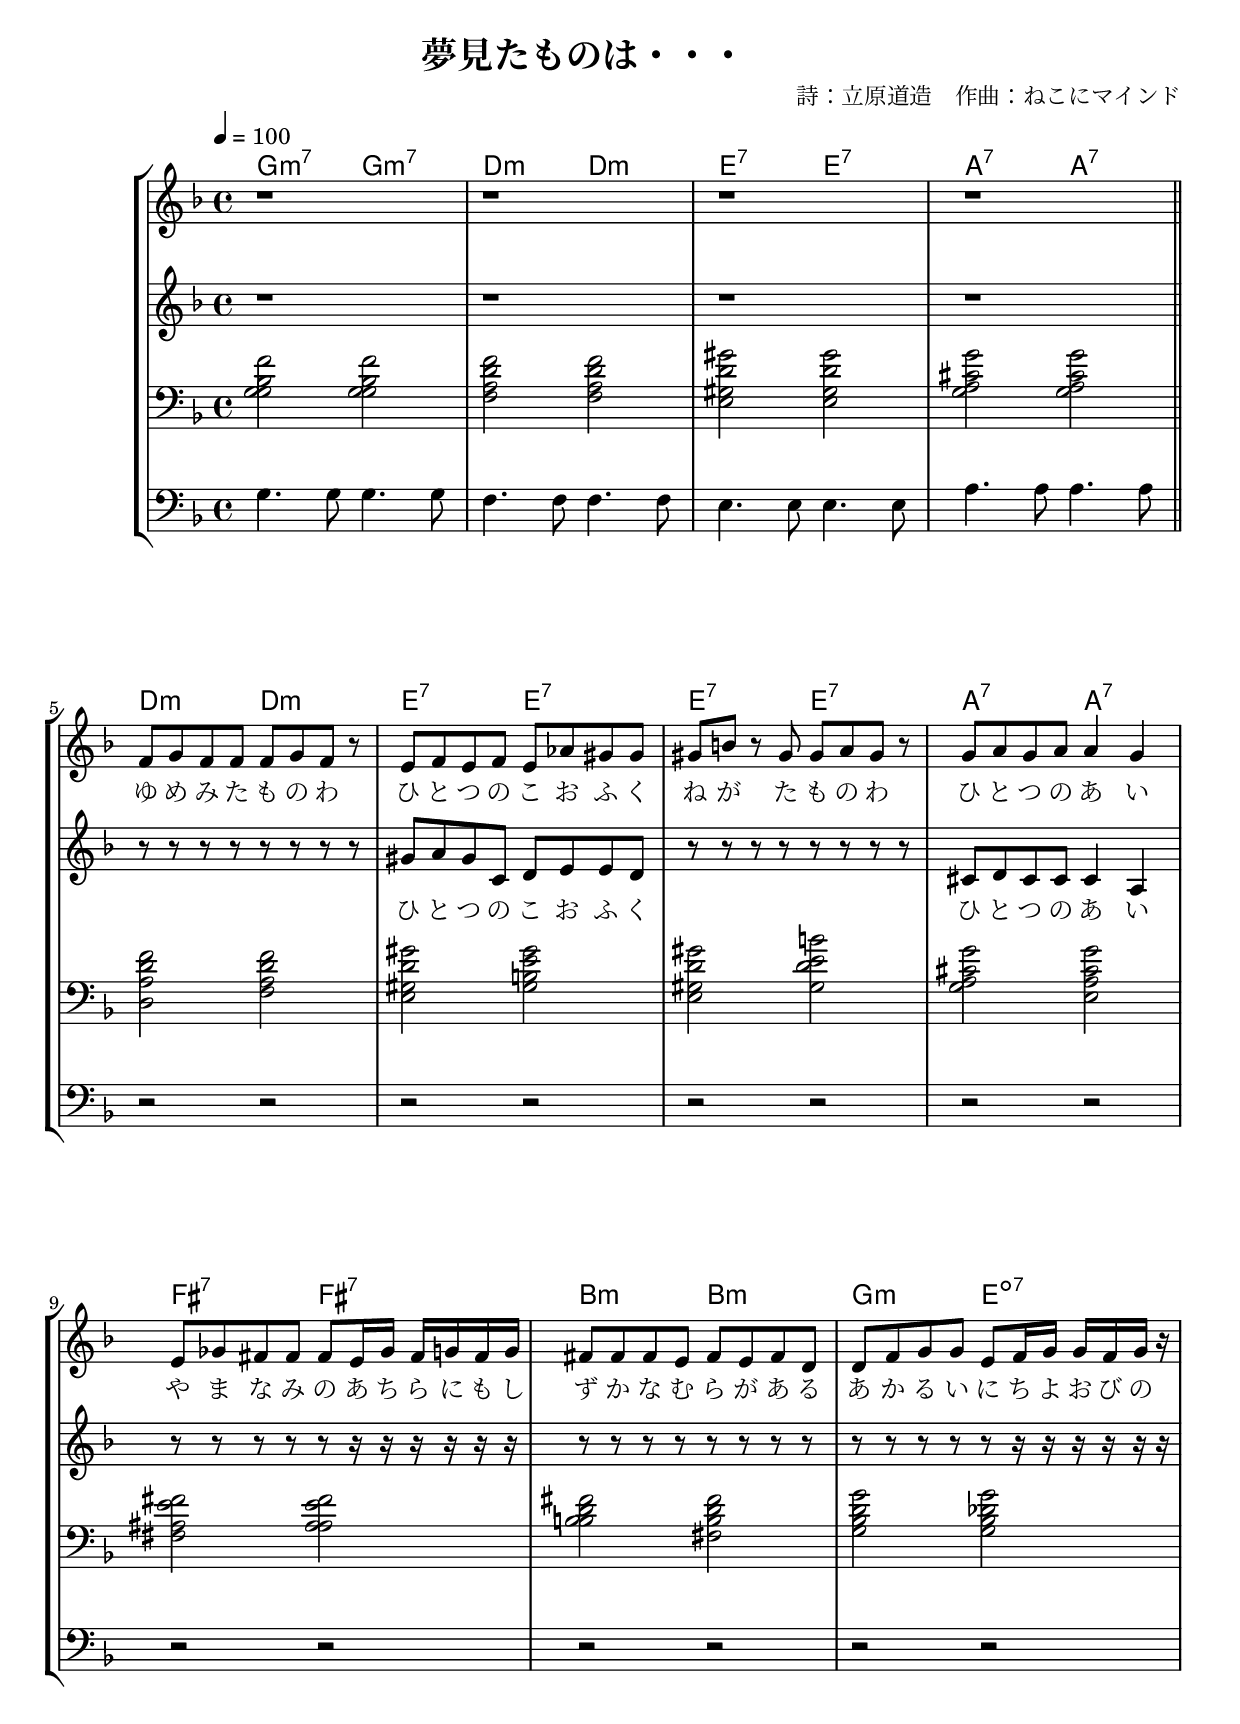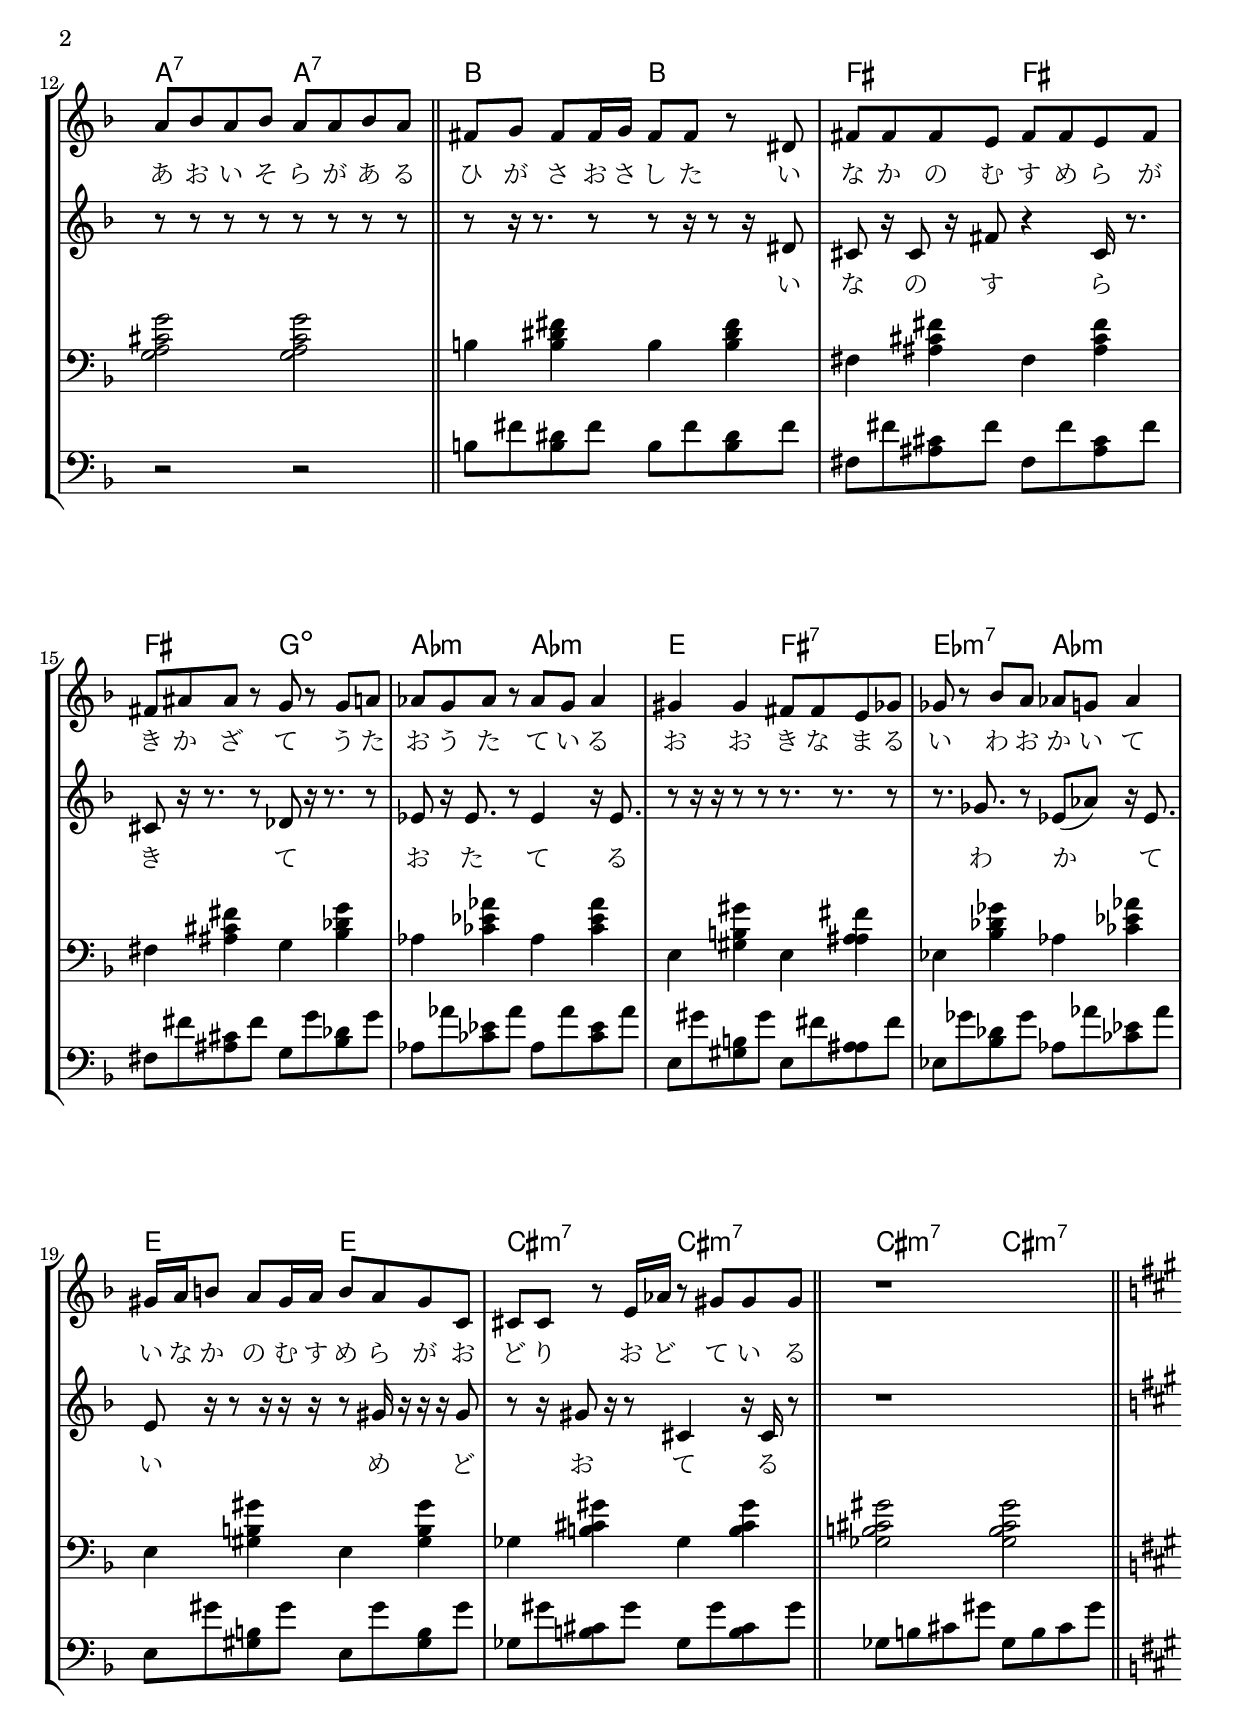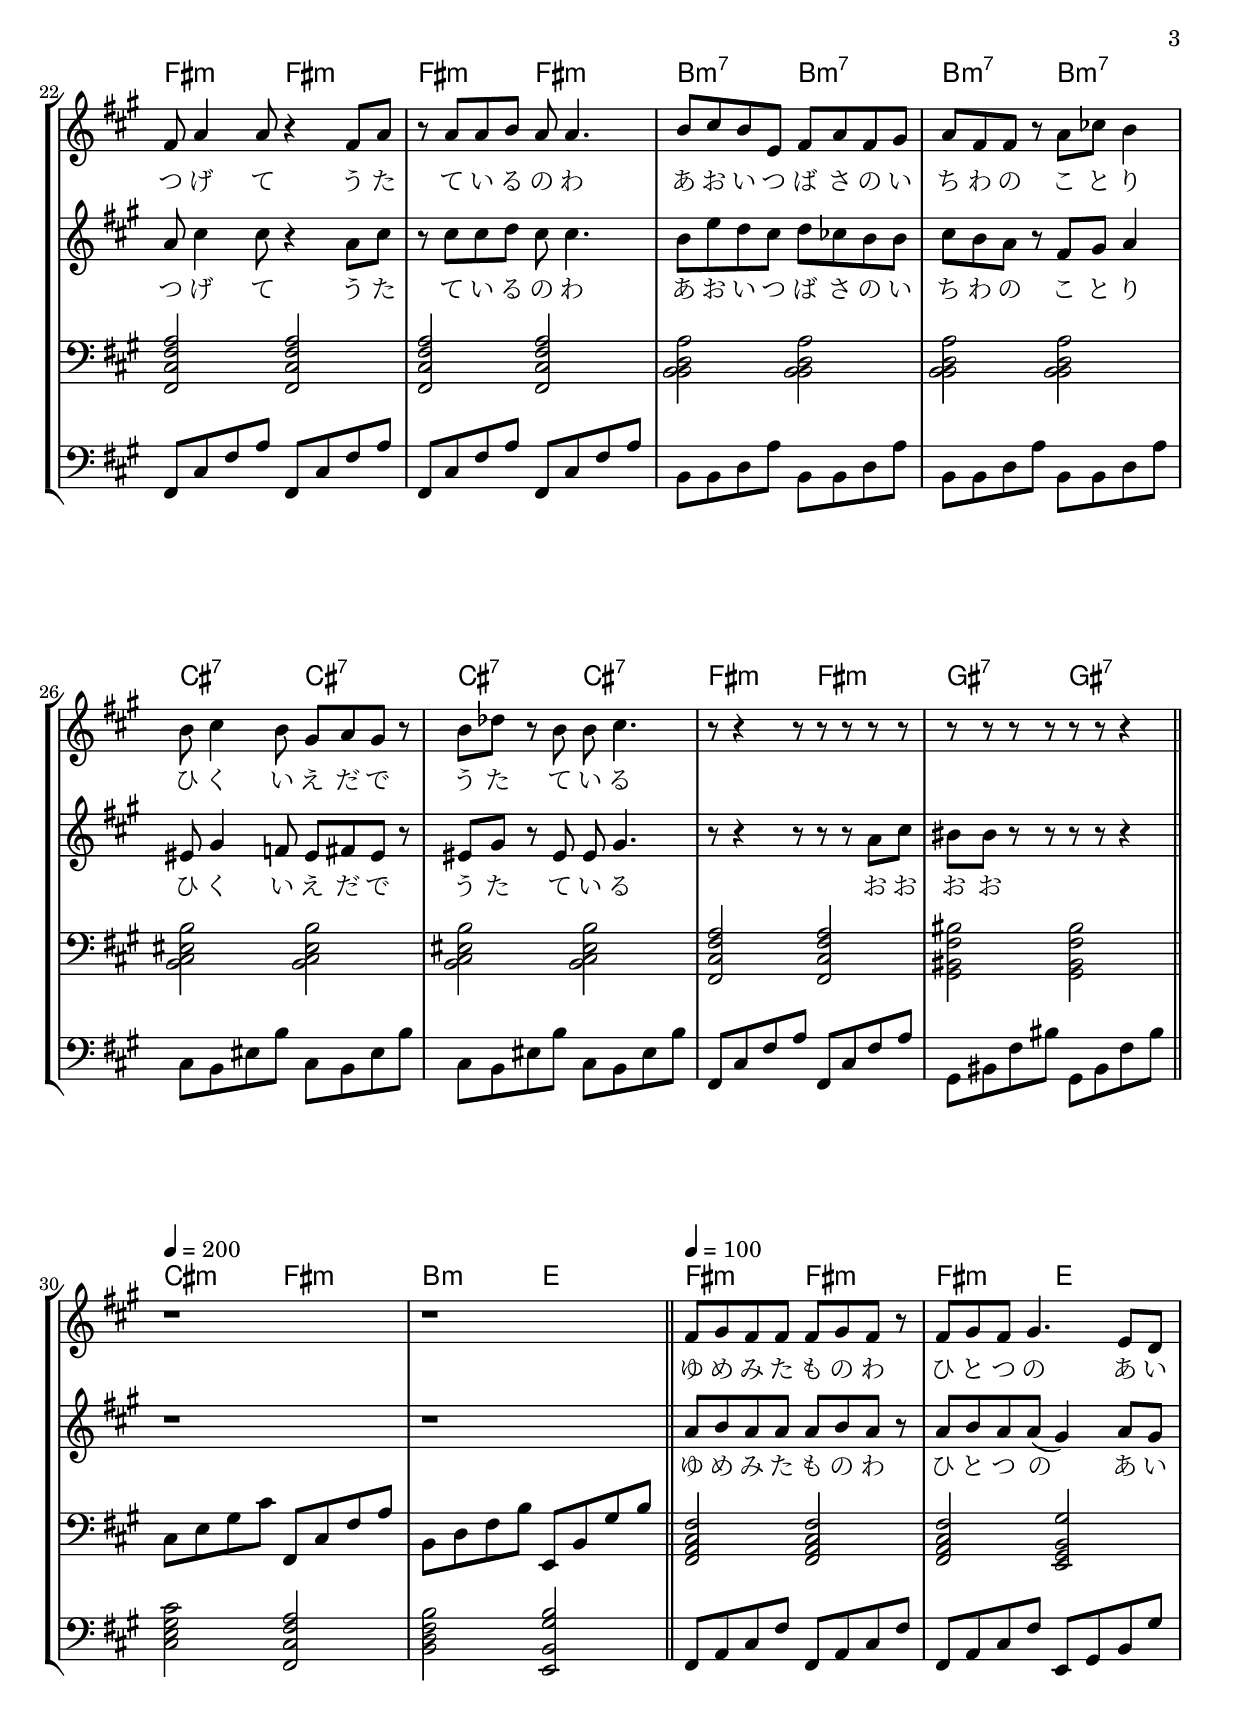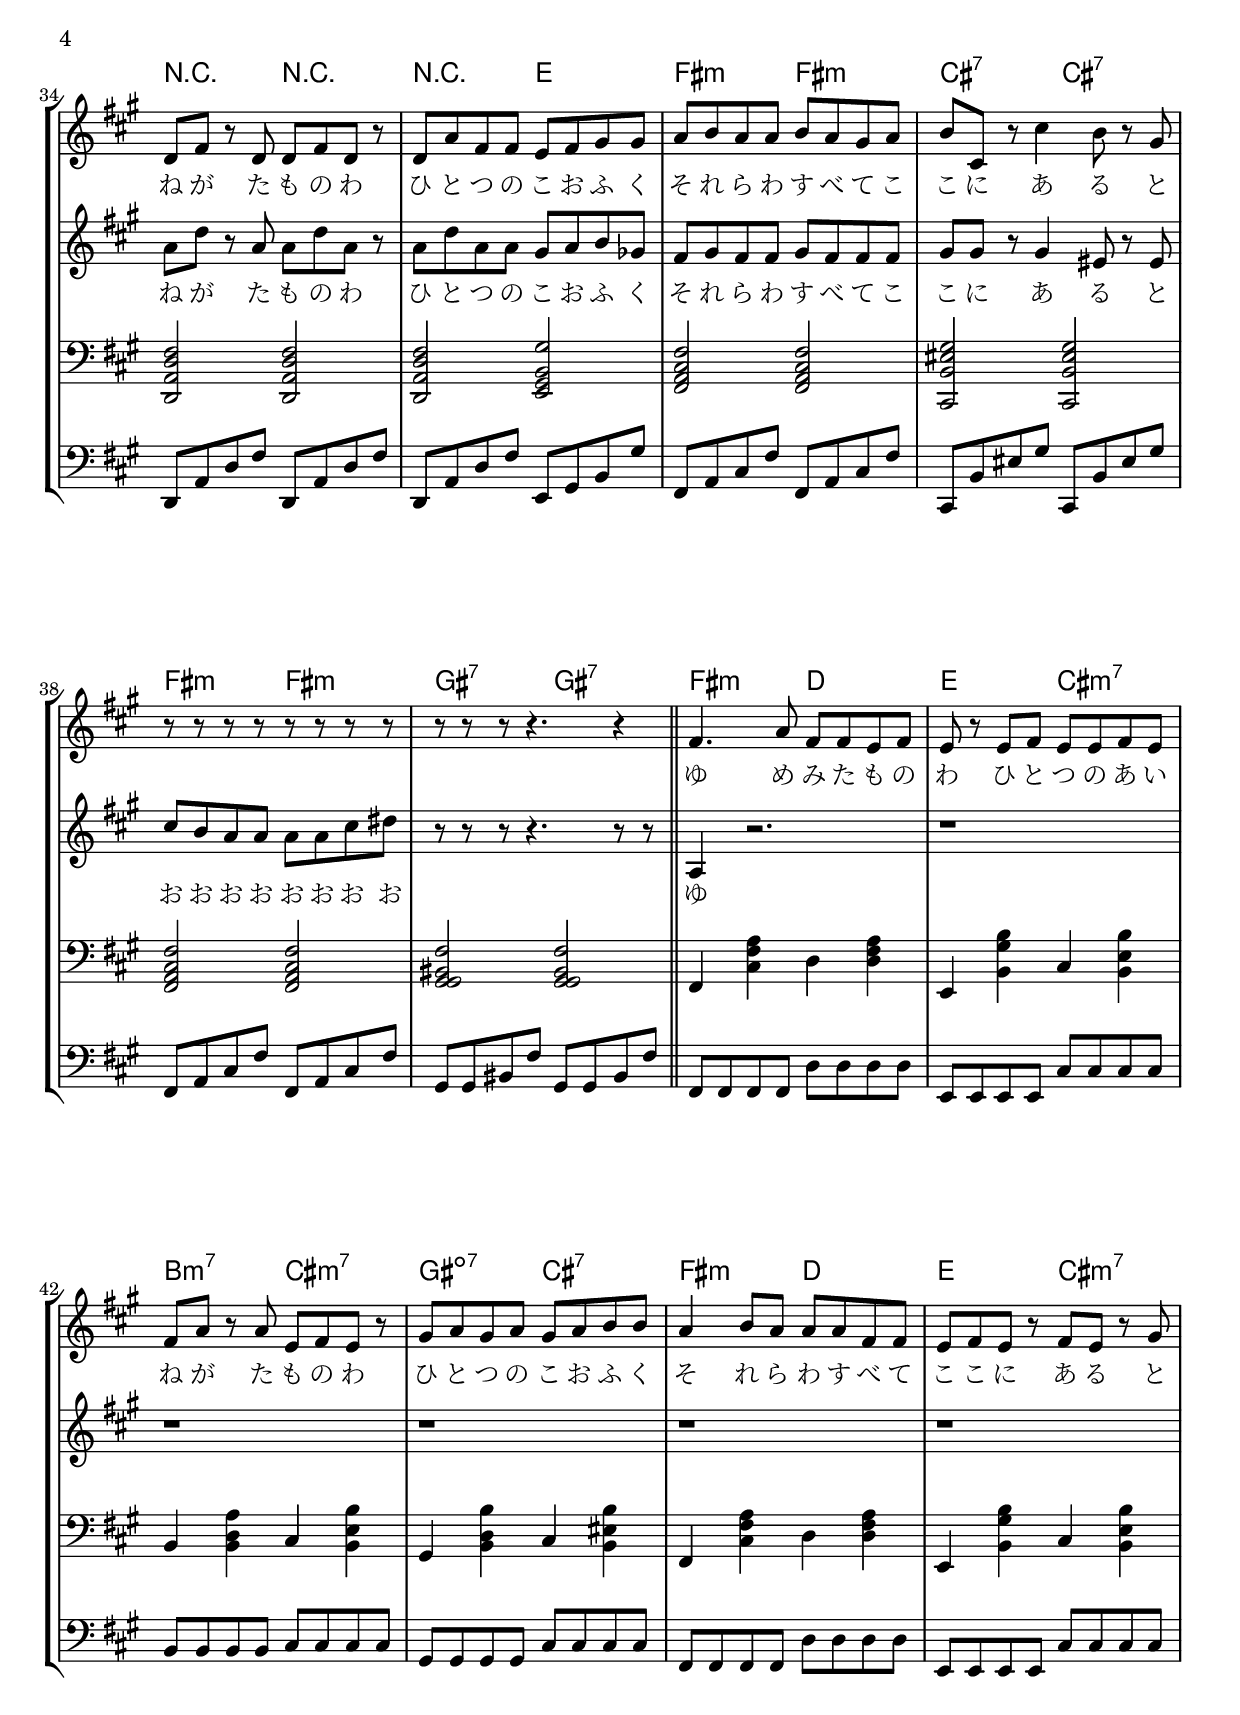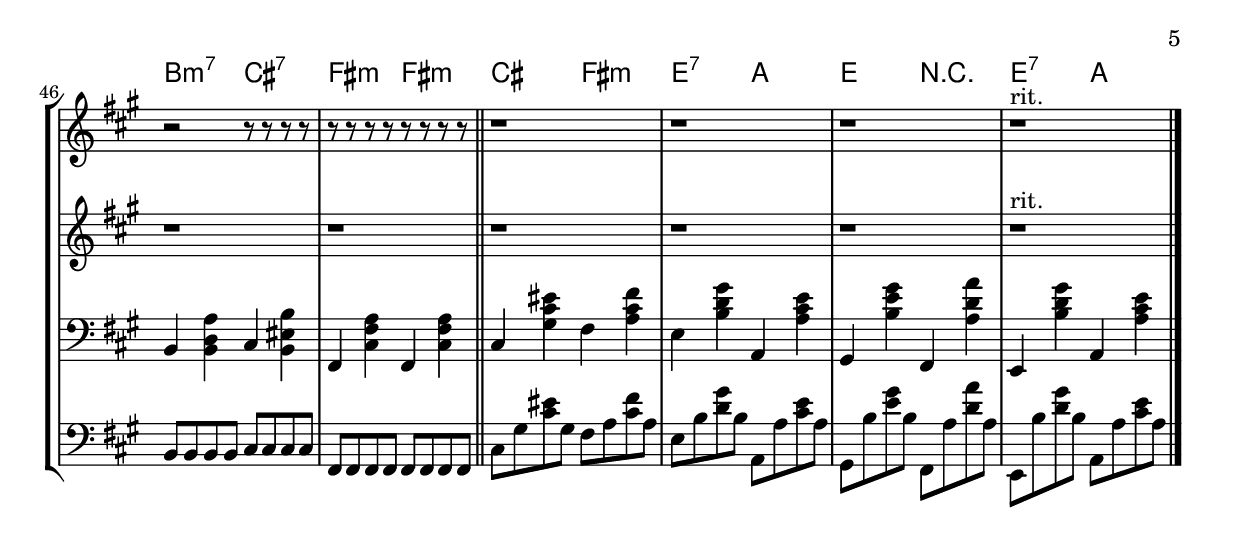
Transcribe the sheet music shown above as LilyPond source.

\version "2.12.1"

\header {
	title = \markup {夢見たものは・・・　　}
	composer = \markup \center-column {詩：立原道造　作曲：ねこにマインド}
}

harmony = \chordmode {
	g2:min7 g:min7 d:m d:m e:7 e:7 a:7 a:7 

	d:m d:m e:7 e:7 e:7 e:7 a:7 a:7 fis:7 fis:7 b:m b:m g:m e:dim7 a:7 a:7 

	b b fis fis fis g:dim as:m as:m e fis:7 es:min7 as:m e e cis:min7 cis:min7 

	cis:min7 cis:min7 

	fis:m fis:m fis:m fis:m b:min7 b:min7 b:min7 b:min7 cis:7 cis:7 cis:7 cis:7 fis:m fis:m gis:7 gis:7 

	cis:m fis:m b:m e 

	fis:m fis:m fis:m e r r r e fis:m fis:m cis:7 cis:7 fis:m fis:m gis:7 gis:7 

	fis:m d e cis:min7 b:min7 cis:min7 gis:dim7 cis:7 fis:m d e cis:min7 b:min7 cis:7 fis:m fis:m 

	cis fis:m e:7 a e r e:7 a 
}

melody = {
	\key f \major
	\tempo 4 = 100
	r1 | r1 | r1 | r1   
	\set Staff.midiInstrument = #"mmi0.42"
	\set Staff.midiMinimumVolume = #0.7
	\set Staff.midiMaximumVolume = #0.9
	f'8  g'8  f'8  f'8  f'8  g'8  f'8  r8 
	e'8  f'8  e'8  f'8  e'8  as'8  gis'8  gis'8 
	gis'8  b'8  r8  gis'8  gis'8  a'8  gis'8  r8 
	g'8  a'8  g'8  a'8  a'4  g'4 
	e'8  ges'8  fis'8  fis'8  fis'8  e'16  ges'16  fis'16  g'16  fis'16  g'16 
	fis'8  fis'8  fis'8  e'8  fis'8  e'8  fis'8  d'8 
	d'8  f'8  g'8  g'8  e'8  f'16  g'16  g'16  f'16  g'16  r16 
	a'8  bes'8  a'8  bes'8  a'8  a'8  bes'8  a'8
	\set Staff.midiInstrument = #"mmi0.42"
	\set Staff.midiMinimumVolume = #0.7
	\set Staff.midiMaximumVolume = #0.9
	fis'8  g'8  fis'8  fis'16  g'16  fis'8  fis'8  r8  dis'8 
	fis'8  fis'8  fis'8  e'8  fis'8  fis'8  e'8  fis'8 
	fis'8  ais'8  ais'8  r8  g'8  r8  g'8  a'8 
	as'8  g'8  as'8  r8  as'8  g'8  as'4 
	gis'4  gis'4  fis'8  fis'8  e'8  ges'8 
	ges'8  r8  bes'8  a'8  as'8  g'8  as'4 
	gis'16  a'16  b'8  a'8  gis'16  a'16  b'8  a'8  gis'8  c'8 
	cis'8  cis'8  r8  e'16  as'16  r8  gis'8  gis'8  gis'8
	r1   
	\set Staff.midiInstrument = #"mmi0.42"
	\set Staff.midiMinimumVolume = #0.7
	\set Staff.midiMaximumVolume = #0.9
		\key a \major
fis'8  a'4  a'8  r4  fis'8  a'8 
	r8  a'8  a'8  b'8  a'8  a'4. 
	b'8  cis''8  b'8  e'8  fis'8  a'8  fis'8  gis'8 
	a'8  fis'8  fis'8  r8  a'8  ces''8  b'4 
	b'8  cis''4  b'8  gis'8  a'8  gis'8  r8 
	b'8  des''8  r8  b'8  b'8  cis''4. 
	r8  r4  r8  r8  r8  r8  r8 
	r8  r8  r8  r8  r8  r8  r4
	\tempo 4 = 200
	r1 | r1   
	\set Staff.midiInstrument = #"mmi0.42"
	\set Staff.midiMinimumVolume = #0.7
	\set Staff.midiMaximumVolume = #0.9
		\tempo 4 = 100
fis'8  gis'8  fis'8  fis'8  fis'8  gis'8  fis'8  r8 
	fis'8  gis'8  fis'8  gis'4.  e'8  d'8 
	d'8  fis'8  r8  d'8  d'8  fis'8  d'8  r8 
	d'8  a'8  fis'8  fis'8  e'8  fis'8  gis'8  gis'8 
	a'8  b'8  a'8  a'8  b'8  a'8  gis'8  a'8 
	b'8  cis'8  r8  cis''4  b'8  r8  gis'8 
	r8  r8  r8  r8  r8  r8  r8  r8 
	r8  r8  r8  r4.  r4
	\set Staff.midiInstrument = #"Acoustic grand"
	\set Staff.midiMinimumVolume = #0.7
	\set Staff.midiMaximumVolume = #0.9
	fis'4.  a'8  fis'8  fis'8  e'8  fis'8 
	e'8  r8  e'8  fis'8  e'8  e'8  fis'8  e'8 
	fis'8  a'8  r8  a'8  e'8  fis'8  e'8  r8 
	gis'8  a'8  gis'8  a'8  gis'8  a'8  b'8  b'8 
	a'4  b'8  a'8  a'8  a'8  fis'8  fis'8 
	e'8  fis'8  e'8  r8  fis'8  e'8  r8  gis'8 
	r2  r8  r8  r8  r8 
	r8  r8  r8  r8  r8  r8  r8  r8
	r1 | r1 | r1 | r1^"rit." \bar "|."
}

words = \lyricmode {
	
	ゆ  め  み  た  も  の  わ  ひ  と  つ  の  こ  お  ふ  く  ね  が  た  も  の  わ  ひ  と  つ  の  あ  い  や  ま  な  み  の  あ  ち  ら  に  も  し  ず  か  な  む  ら  が  あ  る  あ  か  る  い  に  ち  よ  お  び  の  あ  お  い  そ  ら  が  あ  る  
	ひ  が  さ  お  さ  し  た  い  な  か  の  む  す  め  ら  が  き  か  ざ  て  う  た  お  う  た  て  い  る  お  お  き  な  ま  る  い  わ  お  か  い  て  い  な  か  の  む  す  め  ら  が  お  ど  り  お  ど  て  い  る  
	
	つ  げ  て  う  た  て  い  る  の  わ  あ  お  い  つ  ば  さ  の  い  ち  わ  の  こ  と  り  ひ  く  い  え  だ  で  う  た  て  い  る  
	
	ゆ  め  み  た  も  の  わ  ひ  と  つ  の  あ  い  ね  が  た  も  の  わ  ひ  と  つ  の  こ  お  ふ  く  そ  れ  ら  わ  す  べ  て  こ  こ  に  あ  る  と  
	ゆ  め  み  た  も  の  わ  ひ  と  つ  の  あ  い  ね  が  た  も  の  わ  ひ  と  つ  の  こ  お  ふ  く  そ  れ  ら  わ  す  べ  て  こ  こ  に  あ  る  と  
	
}

secondmelody = {
	\key f \major
	\tempo 4 = 100
	r1 | r1 | r1 | r1   
	\set Staff.midiInstrument = #"Pad 5 (bowed)"
	\set Staff.midiMinimumVolume = #0.7
	\set Staff.midiMaximumVolume = #0.9
	r8  r8  r8  r8  r8  r8  r8  r8 
	gis'8  a'8  gis'8  c'8  d'8  e'8  e'8  d'8 
	r8  r8  r8  r8  r8  r8  r8  r8 
	cis'8  d'8  cis'8  cis'8  cis'4  a4 
	r8  r8  r8  r8  r8  r16  r16  r16  r16  r16  r16 
	r8  r8  r8  r8  r8  r8  r8  r8 
	r8  r8  r8  r8  r8  r16  r16  r16  r16  r16  r16 
	r8  r8  r8  r8  r8  r8  r8  r8
	\set Staff.midiInstrument = #"Oboe"
	\set Staff.midiMinimumVolume = #0.7
	\set Staff.midiMaximumVolume = #0.9
	r8  r16  r8.  r8  r8  r16  r8  r16  dis'8 
	cis'8  r16  cis'8  r16  fis'8  r4  cis'16  r8. 
	cis'8  r16  r8.  r8  des'8  r16  r8.  r8 
	es'8  r16  es'8.  r8  es'4  r16  es'8. 
	r8  r16  r16  r8  r8  r8.  r8.  r8 
	r8.  ges'8.  r8  es'8  (as'8)  r16  es'8. 
	e'8  r16  r8  r16  r16  r16  r8  gis'16  r16  r16  r16  gis'8 
	r8  r16  gis'8  r16  r8  cis'4  r16  cis'16  	r8 	r1   
	\set Staff.midiInstrument = #"Pad 7 (halo)"
	\set Staff.midiMinimumVolume = #0.7
	\set Staff.midiMaximumVolume = #0.9
		\key a \major
a'8  cis''4  cis''8  r4  a'8  cis''8 
	r8  cis''8  cis''8  d''8  cis''8  cis''4. 
	b'8  e''8  d''8  cis''8  d''8  ces''8  b'8  b'8 
	cis''8  b'8  a'8  r8  fis'8  gis'8  a'4 
	eis'8  gis'4  f'8  eis'8  fis'8  eis'8  r8 
	eis'8  gis'8  r8  eis'8  eis'8  gis'4. 
	r8  r4  r8  r8  r8  a'8  cis''8 
	bis'8  bis'8  r8  r8  r8  r8  r4
	\tempo 4 = 200
	r1 | r1   
	\set Staff.midiInstrument = #"Synthstrings 1"
	\set Staff.midiMinimumVolume = #0.7
	\set Staff.midiMaximumVolume = #0.9
		\tempo 4 = 100
a'8  b'8  a'8  a'8  a'8  b'8  a'8  r8 
	a'8  b'8  a'8  a'8  (gis'4)  a'8  gis'8 
	a'8  d''8  r8  a'8  a'8  d''8  a'8  r8 
	a'8  d''8  a'8  a'8  gis'8  a'8  b'8  ges'8 
	fis'8  gis'8  fis'8  fis'8  gis'8  fis'8  fis'8  fis'8 
	gis'8  gis'8  r8  gis'4  eis'8  r8  eis'8 
	cis''8  b'8  a'8  a'8  a'8  a'8  cis''8  dis''8 
	r8  r8  r8  r4.  r8  r8
	\set Staff.midiInstrument = #"Synth Bass 2"
	\set Staff.midiMinimumVolume = #0.7
	\set Staff.midiMaximumVolume = #0.9
	a4  	r2. r1 r1 r1 r1 r1 r1 r1 	r1 | r1 | r1 | r1^"rit." \bar "|."
}

secondwords = \lyricmode {
	
	ひ  と  つ  の  こ  お  ふ  く  ひ  と  つ  の  あ  い  
	い  な  の  す  ら  き  て  お  た  て  る  わ  か  て  い  め  ど  お  て  る  
	
	つ  げ  て  う  た  て  い  る  の  わ  あ  お  い  つ  ば  さ  の  い  ち  わ  の  こ  と  り  ひ  く  い  え  だ  で  う  た  て  い  る  お  お  お  お  
	
	ゆ  め  み  た  も  の  わ  ひ  と  つ  の  あ  い  ね  が  た  も  の  わ  ひ  と  つ  の  こ  お  ふ  く  そ  れ  ら  わ  す  べ  て  こ  こ  に  あ  る  と  お  お  お  お  お  お  お  お  
	ゆ  
	
}

tempochange = {
	\tempo 4 = 100
	r1 | r1 | r1 | r1 \bar "||"
	\tempo 4 = 100
	r1 | r1 | r1 | r1 | r1 | r1 | r1 | r1 \bar "||"
	\tempo 4 = 100
	r1 | r1 | r1 | r1 | r1 | r1 | r1 | r1 \bar "||"
	\tempo 4 = 100
	r1 \bar "||"
	\tempo 4 = 100
	r1 | r1 | r1 | r1 | r1 | r1 | r1 | r1 \bar "||"
	\tempo 4 = 200
	r1 | r1 \bar "||"
	\tempo 4 = 100
	r1 | r1 | r1 | r1 | r1 | r1 | r1 | r1 \bar "||"
	\tempo 4 = 100
	r1 | r1 | r1 | r1 | r1 | r1 | r1 | r1 \bar "||"
	\tempo 4 = 100
	r1 | r1 | r1 | \tempo 4 = 75 r2 \tempo 4 = 66 r2 \bar "|."
}

mainacc = {
	\clef bass
	\set Staff.midiInstrument = #"Acoustic grand"
	\set Staff.midiMinimumVolume = #0.3
	\set Staff.midiMaximumVolume = #0.6
	\key f \major
	\tempo 4 = 100
	<g g bes f'>2
	<g g bes f'>2
	<f a d' f'>2
	<f a d' f'>2
	<e gis d' gis'>2
	<e gis d' gis'>2
	<a g cis' g'>2
	<a g cis' g'>2
	\bar "||"

	\set Staff.midiInstrument = #"Electric Grand"
	\set Staff.midiMinimumVolume = #0.3
	\set Staff.midiMaximumVolume = #0.6
	<d a d' f'>2
	<f a d' f'>2
	<e gis d' gis'>2
	<b gis e' gis'>2
	<e gis d' gis'>2
	<gis d' e' b'>2
	<a g cis' g'>2
	<e a cis' g'>2
	<fis ais e' fis'>2
	<ais ais e' fis'>2
	<b b d' fis'>2
	<fis b d' fis'>2
	<g bes d' g'>2
	<g bes des' g'>2
	<a g cis' g'>2
	<a g cis' g'>2
	\bar "||"

	\set Staff.midiInstrument = #"Electric Grand"
	\set Staff.midiMinimumVolume = #0.3
	\set Staff.midiMaximumVolume = #0.6
	b4 <b dis' fis'>4
	b4 <b dis' fis'>4
	fis4 <ais cis' fis'>4
	fis4 <ais cis' fis'>4
	fis4 <ais cis' fis'>4
	g4 <bes des' g'>4
	as4 <ces' es' as'>4
	as4 <ces' es' as'>4
	e4 <gis b gis'>4
	e4 <ais ais fis'>4
	es4 <bes des' ges'>4
	as4 <ces' es' as'>4
	e4 <gis b gis'>4
	e4 <gis b gis'>4
	ges4 <b cis' gis'>4
	ges4 <b cis' gis'>4
	\bar "||"

	\set Staff.midiInstrument = #"Electric Grand"
	\set Staff.midiMinimumVolume = #0.3
	\set Staff.midiMaximumVolume = #0.6
	<ges b cis' gis'>2
	<ges b cis' gis'>2
	\bar "||"

	\set Staff.midiInstrument = #"Electric Grand"
	\set Staff.midiMinimumVolume = #0.3
	\set Staff.midiMaximumVolume = #0.6
	\key a \major
	<fis, cis fis a>2
	<fis, cis fis a>2
	<fis, cis fis a>2
	<fis, cis fis a>2
	<b, b, d a>2
	<b, b, d a>2
	<b, b, d a>2
	<b, b, d a>2
	<cis b, eis b>2
	<cis b, eis b>2
	<cis b, eis b>2
	<cis b, eis b>2
	<fis, cis fis a>2
	<fis, cis fis a>2
	<gis, bis, fis bis>2
	<gis, bis, fis bis>2
	\bar "||"

	\set Staff.midiInstrument = #"FX 2 (soundtrack)"
	\set Staff.midiMinimumVolume = #0.3
	\set Staff.midiMaximumVolume = #0.6
	\tempo 4 = 200
	cis8 e8 gis8 cis'8
	fis,8 cis8 fis8 a8
	b,8 d8 fis8 b8
	e,8 b,8 gis8 b8
	\bar "||"

	\set Staff.midiInstrument = #"Electric Grand"
	\set Staff.midiMinimumVolume = #0.3
	\set Staff.midiMaximumVolume = #0.6
	\tempo 4 = 100
	<fis, a, cis fis>2
	<fis, a, cis fis>2
	<fis, a, cis fis>2
	<e, gis, b, gis>2
	<d, a, d fis>2
	<d, a, d fis>2
	<d, a, d fis>2
	<e, gis, b, gis>2
	<fis, a, cis fis>2
	<fis, a, cis fis>2
	<cis, b, eis gis>2
	<cis, b, eis gis>2
	<fis, a, cis fis>2
	<fis, a, cis fis>2
	<gis, gis, bis, fis>2
	<gis, gis, bis, fis>2
	\bar "||"

	\set Staff.midiInstrument = #"Electric Guitar (clean)"
	\set Staff.midiMinimumVolume = #0.3
	\set Staff.midiMaximumVolume = #0.6
	fis,4 <cis fis a>4
	d4 <d fis a>4
	e,4 <b, gis b>4
	cis4 <b, e b>4
	b,4 <b, d a>4
	cis4 <b, e b>4
	gis,4 <b, d b>4
	cis4 <b, eis b>4
	fis,4 <cis fis a>4
	d4 <d fis a>4
	e,4 <b, gis b>4
	cis4 <b, e b>4
	b,4 <b, d a>4
	cis4 <b, eis b>4
	fis,4 <cis fis a>4
	fis,4 <cis fis a>4
	\bar "||"

	\set Staff.midiInstrument = #"Bright Acoustic"
	\set Staff.midiMinimumVolume = #0.3
	\set Staff.midiMaximumVolume = #0.6
	cis4 <gis cis' eis'>4
	fis4 <a cis' fis'>4
	e4 <b d' gis'>4
	a,4 <a cis' e'>4
	gis,4 <b e' gis'>4
	fis,4 <a d' a'>4
	e,4 <b d' gis'>4
	a,4 <a cis' e'>4
	\bar "|."
}

subacc = {
	\clef bass
	\set Staff.midiInstrument = #"Synth Bass 2"
	\set Staff.midiMinimumVolume = #0.3
	\set Staff.midiMaximumVolume = #0.6
	\key f \major
	\tempo 4 = 100
	g4.g8
	g4.g8
	f4.f8
	f4.f8
	e4.e8
	e4.e8
	a4.a8
	a4.a8
	\bar "||"

	\set Staff.midiInstrument = #"Acoustic grand"
	\set Staff.midiMinimumVolume = #0.3
	\set Staff.midiMaximumVolume = #0.6
	r2
	r2
	r2
	r2
	r2
	r2
	r2
	r2
	r2
	r2
	r2
	r2
	r2
	r2
	r2
	r2
	\bar "||"

	\set Staff.midiInstrument = #"Pad 1 (new age)"
	\set Staff.midiMinimumVolume = #0.3
	\set Staff.midiMaximumVolume = #0.6
	b8 fis' <b dis'> fis'
	b8 fis' <b dis'> fis'
	fis8 fis' <ais cis'> fis'
	fis8 fis' <ais cis'> fis'
	fis8 fis' <ais cis'> fis'
	g8 g' <bes des'> g'
	as8 as' <ces' es'> as'
	as8 as' <ces' es'> as'
	e8 gis' <gis b> gis'
	e8 fis' <ais ais> fis'
	es8 ges' <bes des'> ges'
	as8 as' <ces' es'> as'
	e8 gis' <gis b> gis'
	e8 gis' <gis b> gis'
	ges8 gis' <b cis'> gis'
	ges8 gis' <b cis'> gis'
	\bar "||"

	\set Staff.midiInstrument = #"Music box"
	\set Staff.midiMinimumVolume = #0.3
	\set Staff.midiMaximumVolume = #0.6
	ges8 b8 cis'8 gis'8
	ges8 b8 cis'8 gis'8
	\bar "||"

	\set Staff.midiInstrument = #"Electric Guitar (jazz)"
	\set Staff.midiMinimumVolume = #0.3
	\set Staff.midiMaximumVolume = #0.6
	\key a \major
	fis,8 cis8 fis8 a8
	fis,8 cis8 fis8 a8
	fis,8 cis8 fis8 a8
	fis,8 cis8 fis8 a8
	b,8 b,8 d8 a8
	b,8 b,8 d8 a8
	b,8 b,8 d8 a8
	b,8 b,8 d8 a8
	cis8 b,8 eis8 b8
	cis8 b,8 eis8 b8
	cis8 b,8 eis8 b8
	cis8 b,8 eis8 b8
	fis,8 cis8 fis8 a8
	fis,8 cis8 fis8 a8
	gis,8 bis,8 fis8 bis8
	gis,8 bis,8 fis8 bis8
	\bar "||"

	\set Staff.midiInstrument = #"Electric Guitar (jazz)"
	\set Staff.midiMinimumVolume = #0.3
	\set Staff.midiMaximumVolume = #0.6
	\tempo 4 = 200
	<cis e gis cis'>2
	<fis, cis fis a>2
	<b, d fis b>2
	<e, b, gis b>2
	\bar "||"

	\set Staff.midiInstrument = #"Lead 6 (voice)"
	\set Staff.midiMinimumVolume = #0.3
	\set Staff.midiMaximumVolume = #0.6
	\tempo 4 = 100
	fis,8 a,8 cis8 fis8
	fis,8 a,8 cis8 fis8
	fis,8 a,8 cis8 fis8
	e,8 gis,8 b,8 gis8
	d,8 a,8 d8 fis8
	d,8 a,8 d8 fis8
	d,8 a,8 d8 fis8
	e,8 gis,8 b,8 gis8
	fis,8 a,8 cis8 fis8
	fis,8 a,8 cis8 fis8
	cis,8 b,8 eis8 gis8
	cis,8 b,8 eis8 gis8
	fis,8 a,8 cis8 fis8
	fis,8 a,8 cis8 fis8
	gis,8 gis,8 bis,8 fis8
	gis,8 gis,8 bis,8 fis8
	\bar "||"

	\set Staff.midiInstrument = #"Pad 4 (choir)"
	\set Staff.midiMinimumVolume = #0.3
	\set Staff.midiMaximumVolume = #0.6
	fis,8 fis,8 fis,8 fis,8
	d8 d8 d8 d8
	e,8 e,8 e,8 e,8
	cis8 cis8 cis8 cis8
	b,8 b,8 b,8 b,8
	cis8 cis8 cis8 cis8
	gis,8 gis,8 gis,8 gis,8
	cis8 cis8 cis8 cis8
	fis,8 fis,8 fis,8 fis,8
	d8 d8 d8 d8
	e,8 e,8 e,8 e,8
	cis8 cis8 cis8 cis8
	b,8 b,8 b,8 b,8
	cis8 cis8 cis8 cis8
	fis,8 fis,8 fis,8 fis,8
	fis,8 fis,8 fis,8 fis,8
	\bar "||"

	\set Staff.midiInstrument = #"Pad 4 (choir)"
	\set Staff.midiMinimumVolume = #0.3
	\set Staff.midiMaximumVolume = #0.6
	cis8 gis <cis' eis'> gis
	fis8 a <cis' fis'> a
	e8 b <d' gis'> b
	a,8 a <cis' e'> a
	gis,8 b <e' gis'> b
	fis,8 a <d' a'> a
	e,8 b <d' gis'> b
	a,8 a <cis' e'> a
	\bar "|."
}

percA = {
	\drummode {
	r1 |r1 |r1 |r1 \bar "||"
	hh4 hh8 hh2 r8  |\times 16/32{ hh2 hh8. hh8. hh4. hh2. } |hh4 hh8 hh2 r8  |hh4 hh8 hh4 hh4.  |hh4 hh8 hh2 r8  |\times 16/32{ hh2 hh8. hh8. hh4. hh2. } |hh4 hh8 hh2 r8  |\times 16/32{ hh2 hh8. hh1 r4 r16 } \bar "||"
	r1  |r1  |r1  |r1  |r1  |r1  |r1  |r2 r8 hho4 hho8  \bar "||"
	r1 \bar "||"
	cymr4 cymr4 cymr4 cymr4  |cymr4 cymr8 cymr16 cymr16 cymr4 cymr4  |cymr4 cymr4 cymr4 cymr4  |cymr4 cymr2.  |cymr4 cymr4 cymr4 cymr4  |cymr4 cymr8 cymr16 cymr16 cymr4 cymr4  |cymr4 cymr4 cymr4 cymr4  |cymr4 cymr2.  \bar "||"
	r8 cymr8 cymr8 cymr8 cymr8 cymr8 cymr8 cymr8  |cymr8 cymr8 cymr4 cymr8 cymr4.  \bar "||"
	r8 cymr16 cymr16 cymr8 cymr16 cymr16 cymr8 cymr16 cymr16 cymr8 cymr8  |cymr8 cymr16 cymr16 cymr8 cymr16 cymr16 cymr8 cymr16 cymr16 cymr8 cymr8  |cymr8 cymr16 cymr16 cymr8 cymr16 cymr16 cymr8 cymr16 cymr16 cymr8 cymr16 cymr16  |cymr8 cymr16 cymr16 cymr8 cymr16 cymr16 cymr8 cymr16 cymr16 cymr8 cymr8  |r8 cymr16 cymr16 cymr8 cymr16 cymr16 cymr8 cymr16 cymr16 cymr8 cymr8  |cymr8 cymr16 cymr16 cymr8 cymr16 cymr16 cymr8 cymr16 cymr16 cymr8 cymr8  |cymr8 cymr16 cymr16 cymr8 cymr16 cymr16 cymr8 cymr16 cymr16 cymr8 cymr16 cymr16  |cymr8 cymr16 cymr16 cymr8 cymr16 cymr16 cymr8 cymr16 cymr16 cymr8 cymr8  \bar "||"
	r1  |r1  |r1  |r1  |r1  |r1  |r1  |r2 r8 hho4 hho8  \bar "||"
	r1 |r1 |r1 |r1 \bar "|."
	}
}

percB = {
	\drummode {
	r1 |r1 |r1 |r1 \bar "||"
	r16 hhp8 hhp8 hhp2 r8.  |\times 16/32{ r8 hhp4 hhp4 hhp8 hhp2 r8 hhp2 r8 } |r16 hhp8 hhp8 hhp2 r8.  |r16 hhp8 hhp8 hhp8. hhp2  |r16 hhp8 hhp8 hhp2 r8.  |\times 16/32{ r8 hhp4 hhp4 hhp8 hhp2 r8 hhp2 r8 } |r16 hhp8 hhp8 hhp2 r8.  |\times 16/32{ r8 hhp4 hhp4 hhp8 hhp1 r4 } \bar "||"
	r4. hhp2 hhp8  |r4. hhp2 hhp8  |r4. hhp2 hhp8  |r4. hhp2 hhp8  |r4. hhp2 hhp8  |r4. hhp2 hhp8  |r4. hhp2 hhp8  |hhp4 hhp4 hhp4 hhp4  \bar "||"
	r1 \bar "||"
	r2 sn2  |r2 sn2  |r2 sn2  |r8 sn8 sn2.  |r2 sn2  |r2 sn2  |r2 sn2  |r8 sn8 sn2.  \bar "||"
	r4 sn8 sn4. sn4  |r8 sn8 sn4 sn8 sn8 sn16 sn16 sn16 sn16  \bar "||"
	r4 sn2 sn4  |r4 sn8 sn4. sn4  |r4 sn2 sn4  |r4 sn8 sn4. sn4  |r4 sn2 sn4  |r4 sn8 sn4. sn4  |r4 sn2 sn4  |r4 sn2 sn8 sn16 sn16  \bar "||"
	r4. hhp2 hhp8  |r4. hhp2 hhp8  |r4. hhp2 hhp8  |r4. hhp2 hhp8  |r4. hhp2 hhp8  |r4. hhp2 hhp8  |r4. hhp2 hhp8  |hhp4 hhp4 hhp4 hhp4  \bar "||"
	r1 |r1 |r1 |r1 \bar "|."
	}
}

percC = {
	\drummode {
	r1 |r1 |r1 |r1 \bar "||"
	r1  |\times 16/32{ r1 r2 hho2 } |r1  |\times 16/32{ r1 r2 hho2 } |r1  |\times 16/32{ r1 r2 hho2 } |r1  |\times 16/32{ r1 r2 hho2 } \bar "||"
	hh4 hh4 hh4 hh4  |hh4 hh4 hh4 hh4  |hh4 hh4 hh4 hh4  |hh4 hh4 hh4 hh4  |hh4 hh4 hh4 hh4  |hh4 hh4 hh4 hh4  |hh4 hh4 hh4 hh4  |r4. hh2 r8  \bar "||"
	r1 \bar "||"
	bd2. r8 bd8  |bd2. r8 bd8  |bd2. r8 bd8  |bd4. bd8 bd4. bd8  |bd2. r8 bd8  |bd2. r8 bd8  |bd2. r8 bd8  |bd2 r8 bd4.  \bar "||"
	bd4 bd4 bd4 bd4  |bd4. bd8 bd4 bd8 bd8  \bar "||"
	bd8. bd16 bd8. bd16 bd8. bd16 bd8. bd16  |bd8. bd16 bd8. bd16 bd8. bd16 bd4  |bd8. bd16 bd8. bd16 bd8. bd16 bd8. bd16  |bd8. bd16 bd8. bd16 bd8. bd16 bd4  |bd8. bd16 bd8. bd16 bd8. bd16 bd8. bd16  |bd8. bd16 bd8. bd16 bd8. bd16 bd4  |bd8. bd16 bd8. bd16 bd8. bd16 bd8. bd16  |bd8. bd16 bd8. bd16 bd8. bd16 bd8. bd16  \bar "||"
	hh4 hh4 hh4 hh4  |hh4 hh4 hh4 hh4  |hh4 hh4 hh4 hh4  |hh4 hh4 hh4 hh4  |hh4 hh4 hh4 hh4  |hh4 hh4 hh4 hh4  |hh4 hh4 hh4 hh4  |r4. hh2 r8  \bar "||"
	r1 |r1 |r1 |r1 \bar "|."
	}
}

percD = {
	\drummode {
	r1 |r1 |r1 |r1 \bar "||"
	bd8. bd8. bd2 bd8  |\times 16/32{ bd4. bd4. bd2 bd2 bd4 } |bd8. bd8. bd2 bd8  |bd8. bd8. bd2 r8  |bd8. bd8. bd2 bd8  |\times 16/32{ bd4. bd4. bd2 bd2 bd4 } |bd8. bd8. bd2 bd8  |\times 16/32{ bd4. bd4. bd8 bd2 r8 bd2 } \bar "||"
	bd2. r8 bd8  |bd8. bd8. bd2 bd8  |bd2. r8 bd8  |bd8. bd8. bd2 bd8  |bd2. r8 bd8  |bd8. bd8. bd2 bd8  |bd2. r8 bd8  |bd8. bd4. r16 bd4 bd8  \bar "||"
	r1 \bar "||"
	r1 |r1 |r1 |r2 r8 tommh8 tommh4  |r1 |r1 |r1 |r8. tommh8. tommh2 r8  \bar "||"
	cymc1  |r1 \bar "||"
	r1  |r2 r16 tommh4. r16  |r1  |r2 r16 tommh4. r16  |r1  |r2 r16 tommh4. r16  |r1  |r4. tommh2 r8  \bar "||"
	bd2. r8 bd8  |bd8. bd8. bd2 bd8  |bd2. r8 bd8  |bd8. bd8. bd2 bd8  |bd2. r8 bd8  |bd8. bd8. bd2 bd8  |bd2. r8 bd8  |bd8. bd4. r16 bd4 bd8  \bar "||"
	r1 |r1 |r1 |r1 \bar "|."
	}
}

percE = {
	\drummode {
	r1 |r1 |r1 |r1 \bar "||"
	r2 ss2  |\times 16/32{ r1 ss1 } |r2 ss2  |\times 16/32{ r1 ss1 } |r2 ss2  |\times 16/32{ r1 ss1 } |r2 ss2  |\times 16/32{ r1 ss1 } \bar "||"
	r1 | r1 | r1 | r1 | r1 | r1 | r1 | r1 \bar "||"
	r1 \bar "||"
	r1 |r1 |r1 |r2. r8 toml8  |r1 |r1 |r1 |r2. toml8 toml8  \bar "||"
	r1 |r4 r16 hhp8 hhp2 r16  \bar "||"
	r1  |r2. r8 toml8  |r1  |r2. r8 toml8  |r1  |r2. r8 toml8  |r1  |r2 r16 toml4. r16  \bar "||"
	r1 | r1 | r1 | r1 | r1 | r1 | r1 | r1 \bar "||"
	r1 |r1 |r1 |r1 \bar "|."
	}
}

percF = {
	\drummode {
	r1 | r1 | r1 | r1 \bar "||"
	r1 |r1 |r1 |r2 r8. sn16 sn4  |r1 |r1 |r1 |\times 16/32{ r1 sn4 sn8 sn2 r8 } \bar "||"
	r1 | r1 | r1 | r1 | r1 | r1 | r1 | r1 \bar "||"
	r1 \bar "||"
	r1 |r1 |r1 |r1 |r1 |r1 |r1 |hho1  \bar "||"
	r1 |r4. hh2 r8  \bar "||"
	cymc1  |r1 |r1 |r1 |cymc1  |r1 |r1 |r1 \bar "||"
	r1 | r1 | r1 | r1 | r1 | r1 | r1 | r1 \bar "||"
	r1 | r1 | r1 | r1 \bar "|."
	}
}

percG = {
	\drummode {
	r1 | r1 | r1 | r1 \bar "||"
	r1 |r1 |r1 |r2. r8 tomml8  |r1 |r1 |r1 |r2. r8 tomml8  \bar "||"
	r1 | r1 | r1 | r1 | r1 | r1 | r1 | r1 \bar "||"
	r1 \bar "||"
	r1 | r1 | r1 | r1 | r1 | r1 | r1 | r1 \bar "||"
	r1 | r1 \bar "||"
	r1 | r1 | r1 | r1 | r1 | r1 | r1 | r1 \bar "||"
	r1 | r1 | r1 | r1 | r1 | r1 | r1 | r1 \bar "||"
	r1 | r1 | r1 | r1 \bar "|."
	}
}

percH = {
	\drummode {
	r1 | r1 | r1 | r1 \bar "||"
	r1 |r1 |r1 |r1 |r1 |r1 |r1 |\times 16/32{ r1 r2 r8 tommh4. } \bar "||"
	r1 | r1 | r1 | r1 | r1 | r1 | r1 | r1 \bar "||"
	r1 \bar "||"
	r1 | r1 | r1 | r1 | r1 | r1 | r1 | r1 \bar "||"
	r1 | r1 \bar "||"
	r1 | r1 | r1 | r1 | r1 | r1 | r1 | r1 \bar "||"
	r1 | r1 | r1 | r1 | r1 | r1 | r1 | r1 \bar "||"
	r1 | r1 | r1 | r1 \bar "|."
	}
}

percI = {
	\drummode {
	r1 | r1 | r1 | r1 \bar "||"
	r1 |r1 |r1 |r1 |r1 |r1 |r1 |\times 16/32{ r1 r2. tomfh4 } \bar "||"
	r1 | r1 | r1 | r1 | r1 | r1 | r1 | r1 \bar "||"
	r1 \bar "||"
	r1 | r1 | r1 | r1 | r1 | r1 | r1 | r1 \bar "||"
	r1 | r1 \bar "||"
	r1 | r1 | r1 | r1 | r1 | r1 | r1 | r1 \bar "||"
	r1 | r1 | r1 | r1 | r1 | r1 | r1 | r1 \bar "||"
	r1 | r1 | r1 | r1 \bar "|."
	}
}

\score {
	<<
		\new StaffGroup <<
			\new ChordNames {\harmony}
			\new Voice = "melody" {\melody}
			\new Lyrics \lyricsto "melody" \words
			\new Voice = "secondmelody" {\secondmelody}
			\new Lyrics \lyricsto "secondmelody" \secondwords
			\new Staff = "mainacc" {\mainacc}
			\new Staff = "subacc" {\subacc}
		>>
	>>
	\layout { }
}
